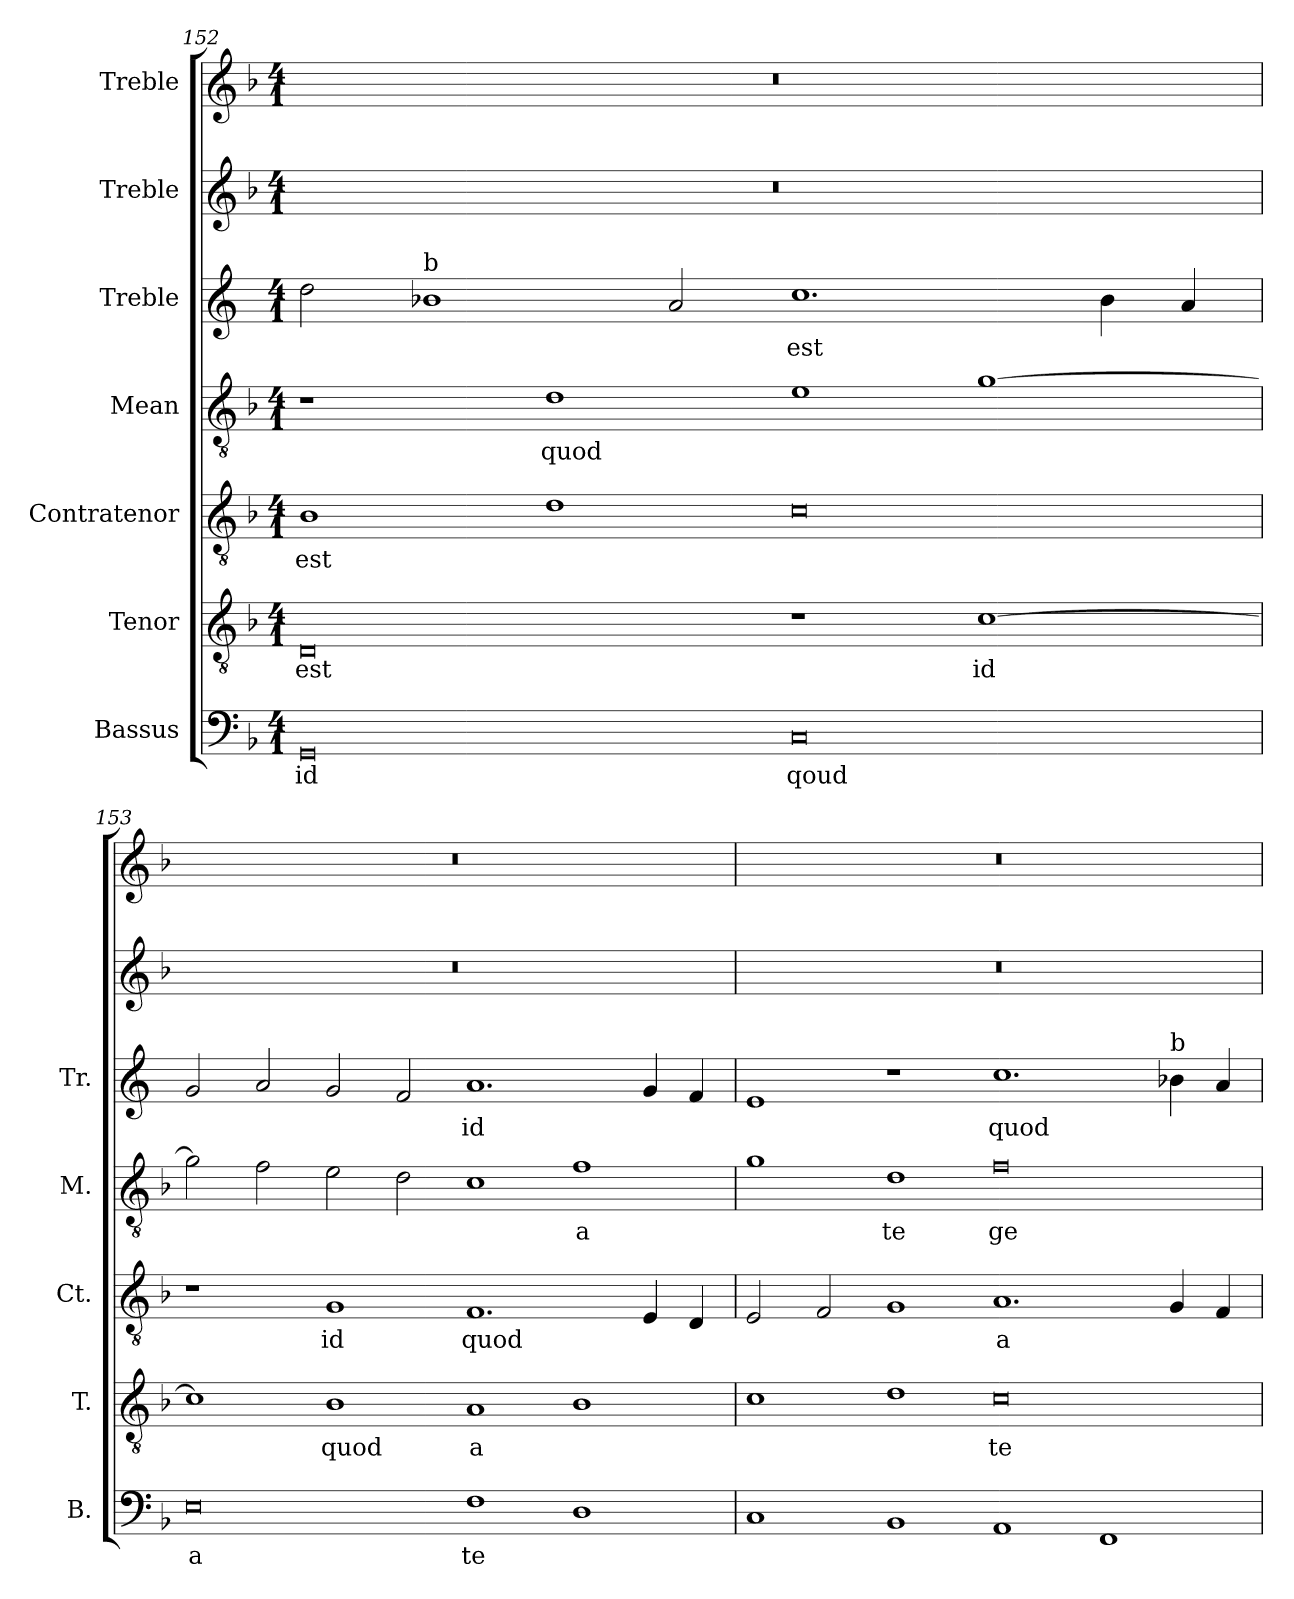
**kern	**text	**kern	**text	**kern	**text	**kern	**text	**kern	**text	**kern	**kern
*part7	*part7	*part6	*part6	*part5	*part5	*part4	*part4	*part3	*part3	*part2	*part1
*staff7	*staff7	*staff6	*staff6	*staff5	*staff5	*staff4	*staff4	*staff3	*staff3	*staff2	*staff1
*I"Bassus	*	*I"Tenor	*	*I"Contratenor	*	*I"Mean	*	*I"Treble	*	*I"Treble	*I"Treble
*I'B.	*	*I'T.	*	*I'Ct.	*	*I'M.	*	*I'Tr.	*	*	*
!!LO:PB:g=z
*clefF4	*	*clefGv2	*	*clefGv2	*	*clefGv2	*	*clefG2	*	*clefG2	*clefG2
*	*	*ITrd7c12	*	*ITrd7c12	*	*ITrd7c12	*	*	*	*	*
*k[b-]	*	*k[b-]	*	*k[b-]	*	*k[b-]	*	*k[]	*	*k[b-]	*k[b-]
*F:	*	*F:	*	*F:	*	*F:	*	*	*	*F:	*F:
*M4/1	*	*M4/1	*	*M4/1	*	*M4/1	*	*M4/1	*	*M4/1	*M4/1
=152	=152	=152	=152	=152	=152	=152	=152	=152	=152	=152	=152
!	!LO:LY:b:color=#000000	!	!	!	!	!	!	!	!	!	!
!	!	!	!LO:LY:b:color=#000000	!	!	!	!	!	!	!	!
!	!	!	!	!	!LO:LY:b:color=#000000	!	!	!	!	!LO:N:vis=1	!LO:N:vis=1
0GGi	id	0DDi	est	1BB-i	est	1r	.	2ddi\	.	00r	00r
!	!	!	!	!	!	!	!	!LO:TX:a:t=b	!	!	!
.	.	.	.	.	.	.	.	1b-i	.	.	.
!	!	!	!	!	!	!	!LO:LY:b:color=#000000	!	!	!	!
.	.	.	.	1Di	.	1Di	quod	.	.	.	.
.	.	.	.	.	.	.	.	2ai/	.	.	.
!	!LO:LY:b:color=#000000	!	!	!	!	!	!	!	!	!	!
!	!	!	!	!	!	!	!	!	!LO:LY:b:color=#000000	!	!
0Ci	qoud	1r	.	0Ci	.	1Ei	.	1.cci	est	.	.
!	!	!	!LO:LY:b:color=#000000	!	!	!	!	!	!	!	!
.	.	[>1Ci	id	.	.	[>1Gi	.	.	.	.	.
.	.	.	.	.	.	.	.	4b-i\	.	.	.
.	.	.	.	.	.	.	.	4ai/	.	.	.
=153`	=153`	=153`	=153`	=153`	=153`	=153`	=153`	=153`	=153`	=153`	=153`
!	!LO:LY:b:color=#000000	!	!	!	!	!	!	!	!	!LO:N:vis=1	!LO:N:vis=1
0Ei	a	1Ci]	.	1r	.	2Gi\]	.	2gi/	.	00r	00r
.	.	.	.	.	.	2Fi\	.	2ai/	.	.	.
!	!	!	!LO:LY:b:color=#000000	!	!	!	!	!	!	!	!
!	!	!	!	!	!LO:LY:b:color=#000000	!	!	!	!	!	!
.	.	1BB-i	quod	1GGi	id	2Ei\	.	2gi/	.	.	.
.	.	.	.	.	.	2Di\	.	2fi/	.	.	.
!	!LO:LY:b:color=#000000	!	!	!	!	!	!	!	!	!	!
!	!	!	!LO:LY:b:color=#000000	!	!	!	!	!	!	!	!
!	!	!	!	!	!LO:LY:b:color=#000000	!	!	!	!	!	!
!	!	!	!	!	!	!	!	!	!LO:LY:b:color=#000000	!	!
1Fi	te	1AAi	a	1.FFi	quod	1Ci	.	1.ai	id	.	.
!	!	!	!	!	!	!	!LO:LY:b:color=#000000	!	!	!	!
1Di	.	1BB-i	.	.	.	1Fi	a	.	.	.	.
.	.	.	.	4EEi/	.	.	.	4gi/	.	.	.
.	.	.	.	4DDi/	.	.	.	4fi/	.	.	.
=154`	=154`	=154`	=154`	=154`	=154`	=154`	=154`	=154`	=154`	=154`	=154`
!	!	!	!	!	!	!	!	!	!	!LO:N:vis=1	!LO:N:vis=1
1Ci	.	1Ci	.	2EEi/	.	1Gi	.	1ei	.	00r	00r
.	.	.	.	2FFi/	.	.	.	.	.	.	.
!	!	!	!	!	!	!	!LO:LY:b:color=#000000	!	!	!	!
1BB-i	.	1Di	.	1GGi	.	1Di	te	1r	.	.	.
!	!	!	!LO:LY:b:color=#000000	!	!	!	!	!	!	!	!
!	!	!	!	!	!LO:LY:b:color=#000000	!	!	!	!	!	!
!	!	!	!	!	!	!	!LO:LY:b:color=#000000	!	!	!	!
!	!	!	!	!	!	!	!	!	!LO:LY:b:color=#000000	!	!
1AAi	.	0Ci	te	1.AAi	a	0Fi	ge-	1.cci	quod	.	.
1FFi	.	.	.	.	.	.	.	.	.	.	.
!	!	!	!	!	!	!	!	!LO:TX:a:t=b	!	!	!
.	.	.	.	4GGi/	.	.	.	4b-i\	.	.	.
.	.	.	.	4FFi/	.	.	.	4ai/	.	.	.
=`	=`	=`	=`	=`	=`	=`	=`	=`	=`	=`	=`
*-	*-	*-	*-	*-	*-	*-	*-	*-	*-	*-	*-
